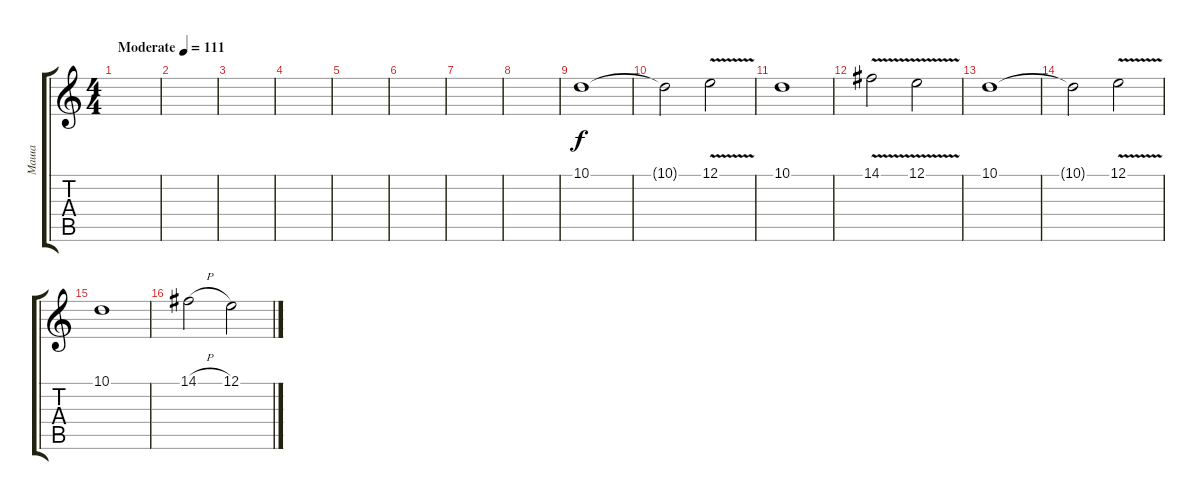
\track ("Маша" "Маша") {instrument stringensemble1}
\staff {score tabs}
\tuning (E4 B3 G3 D3 A2 E2) {hide}
\ts (4 4)
\tempo (111 "Moderate")
\clef g2
\ks c
|
|
|
|
|
|
|
|
10.1.1 |
10.1{t}.2 12.1{v}.2 |
10.1.1 |
14.1{v}.2 12.1{v}.2 |
10.1.1 |
10.1{t}.2 12.1{v}.2 |
10.1.1 |
14.1{h}.2 12.1.2
